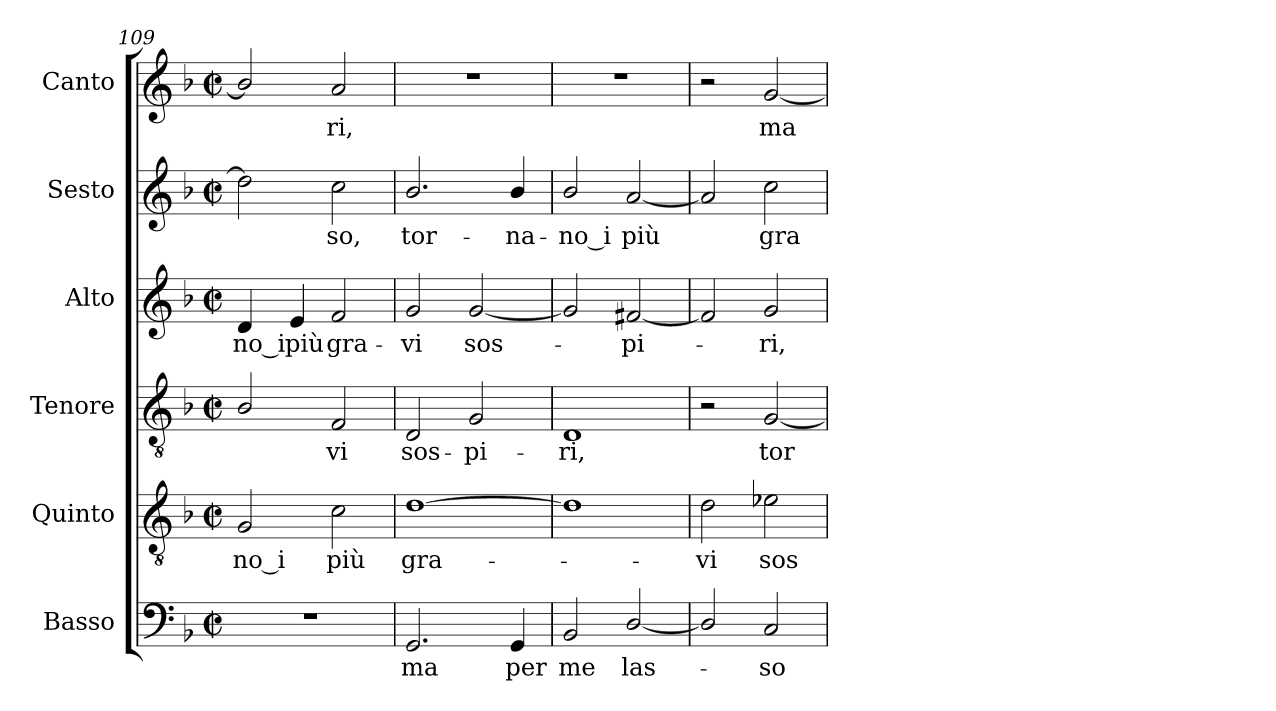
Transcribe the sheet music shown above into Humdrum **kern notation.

**kern	**text	**kern	**text	**kern	**text	**kern	**text	**kern	**text	**kern	**text
*part6	*part6	*part5	*part5	*part4	*part4	*part3	*part3	*part2	*part2	*part1	*part1
*staff6	*staff6	*staff5	*staff5	*staff4	*staff4	*staff3	*staff3	*staff2	*staff2	*staff1	*staff1
*I"Basso	*	*I"Quinto	*	*I"Tenore	*	*I"Alto	*	*I"Sesto	*	*I"Canto	*
*I'B.	*	*	*	*I'T.	*	*I'A.	*	*I'S.	*	*	*
*clefF4	*	*clefGv2	*	*clefGv2	*	*clefG2	*	*clefG2	*	*clefG2	*
*	*	*ITrd7c12	*	*ITrd7c12	*	*	*	*	*	*	*
*k[b-]	*	*k[b-]	*	*k[b-]	*	*k[b-]	*	*k[b-]	*	*k[b-]	*
*F:	*	*F:	*	*F:	*	*F:	*	*F:	*	*F:	*
*M2/2	*	*M2/2	*	*M2/2	*	*M2/2	*	*M2/2	*	*M2/2	*
*met(c|)	*	*met(c|)	*	*met(c|)	*	*met(c|)	*	*met(c|)	*	*met(c|)	*
=109	=109	=109	=109	=109	=109	=109	=109	=109	=109	=109	=109
!	!	!	!LO:LY:b:color=#000000	!	!	!	!	!	!	!	!
!	!	!	!	!	!	!	!LO:LY:b:color=#000000	!	!	!	!
1r	.	2GGi/	-no_i	2BB-i/	.	4di/	-no_i	2ddi\]	.	2b-i/]	.
!	!	!	!	!	!	!	!LO:LY:b:color=#000000	!	!	!	!
.	.	.	.	.	.	4ei/	più	.	.	.	.
!	!	!	!LO:LY:b:color=#000000	!	!	!	!	!	!	!	!
!	!	!	!	!	!LO:LY:b:color=#000000	!	!	!	!	!	!
!	!	!	!	!	!	!	!LO:LY:b:color=#000000	!	!	!	!
!	!	!	!	!	!	!	!	!	!LO:LY:b:color=#000000	!	!
!	!	!	!	!	!	!	!	!	!	!	!LO:LY:b:color=#000000
.	.	2Ci\	più	2FFi/	-vi	2fi/	gra-	2cci\	-so,	2ai/	-ri,
=110	=110	=110	=110	=110	=110	=110	=110	=110	=110	=110	=110
!	!LO:LY:b:color=#000000	!	!	!	!	!	!	!	!	!	!
!	!	!	!LO:LY:b:color=#000000	!	!	!	!	!	!	!	!
!	!	!	!	!	!LO:LY:b:color=#000000	!	!	!	!	!	!
!	!	!	!	!	!	!	!LO:LY:b:color=#000000	!	!	!	!
!	!	!	!	!	!	!	!	!	!LO:LY:b:color=#000000	!	!
2.GGi/	ma	[1Di	gra-	2DDi/	sos-	2gi/	-vi	2.b-i/	tor-	1r	.
!	!	!	!	!	!LO:LY:b:color=#000000	!	!	!	!	!	!
!	!	!	!	!	!	!	!LO:LY:b:color=#000000	!	!	!	!
.	.	.	.	2GGi/	-pi-	[2gi/	sos-	.	.	.	.
!	!LO:LY:b:color=#000000	!	!	!	!	!	!	!	!	!	!
!	!	!	!	!	!	!	!	!	!LO:LY:b:color=#000000	!	!
4GGi/	per	.	.	.	.	.	.	4b-i/	-na-	.	.
=111	=111	=111	=111	=111	=111	=111	=111	=111	=111	=111	=111
!	!LO:LY:b:color=#000000	!	!	!	!	!	!	!	!	!	!
!	!	!	!	!	!LO:LY:b:color=#000000	!	!	!	!	!	!
!	!	!	!	!	!	!	!	!	!LO:LY:b:color=#000000	!	!
2BB-i/	me	1Di]	.	1DDi	-ri,	2gi/]	.	2b-i/	-no_i	1r	.
!	!LO:LY:b:color=#000000	!	!	!	!	!	!	!	!	!	!
!	!	!	!	!	!	!	!LO:LY:b:color=#000000	!	!	!	!
!	!	!	!	!	!	!	!	!	!LO:LY:b:color=#000000	!	!
[2Di/	las-	.	.	.	.	[2f#Xi/	-pi-	[2ai/	più	.	.
=112	=112	=112	=112	=112	=112	=112	=112	=112	=112	=112	=112
!	!	!	!LO:LY:b:color=#000000	!	!	!	!	!	!	!	!
2Di/]	.	2Di\	-vi	2r	.	2f#i/]	.	2ai/]	.	2r	.
!	!LO:LY:b:color=#000000	!	!	!	!	!	!	!	!	!	!
!	!	!	!LO:LY:b:color=#000000	!	!	!	!	!	!	!	!
!	!	!	!	!	!LO:LY:b:color=#000000	!	!	!	!	!	!
!	!	!	!	!	!	!	!LO:LY:b:color=#000000	!	!	!	!
!	!	!	!	!	!	!	!	!	!LO:LY:b:color=#000000	!	!
!	!	!	!	!	!	!	!	!	!	!	!LO:LY:b:color=#000000
2Ci/	-so	2E-Xi\	sos-	[2GGi/	tor-	2gi/	-ri,	2cci\	gra-	[2gi/	ma
=	=	=	=	=	=	=	=	=	=	=	=
*-	*-	*-	*-	*-	*-	*-	*-	*-	*-	*-	*-
